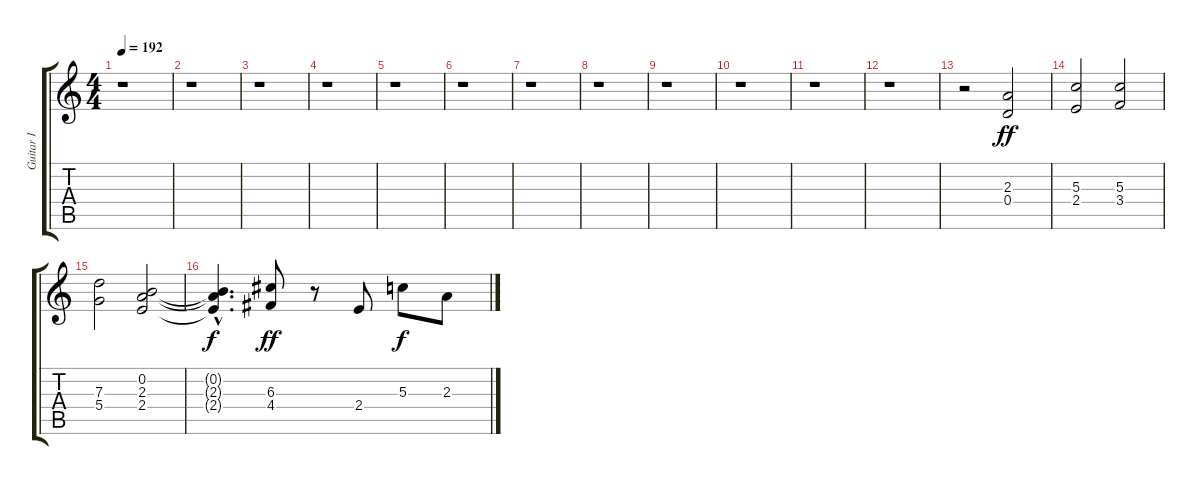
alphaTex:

\track ("Guitar I" "Guitar I") {instrument distortionguitar}
\staff {score tabs}
\tuning (E4 B3 G3 D3 A2 E2) {hide}
\ts (4 4)
\tempo 192
\clef g2
\ks c
r.1{dy f} |
r.1 |
r.1 |
r.1 |
r.1 |
r.1 |
r.1 |
r.1 |
r.1 |
r.1 |
r.1 |
r.1 |
r.2 (2.3 0.4).2{dy ff} |
(5.3 2.4).2 (5.3 3.4).2 |
(7.3 5.4).2 (0.2 2.3 2.4).2 |
(0.2{hac t} 2.3{hac t} 2.4{hac t}).4{d dy f} (6.3 4.4).8{dy ff} r.8 2.4.8 5.3.8{dy f} 2.3.8
